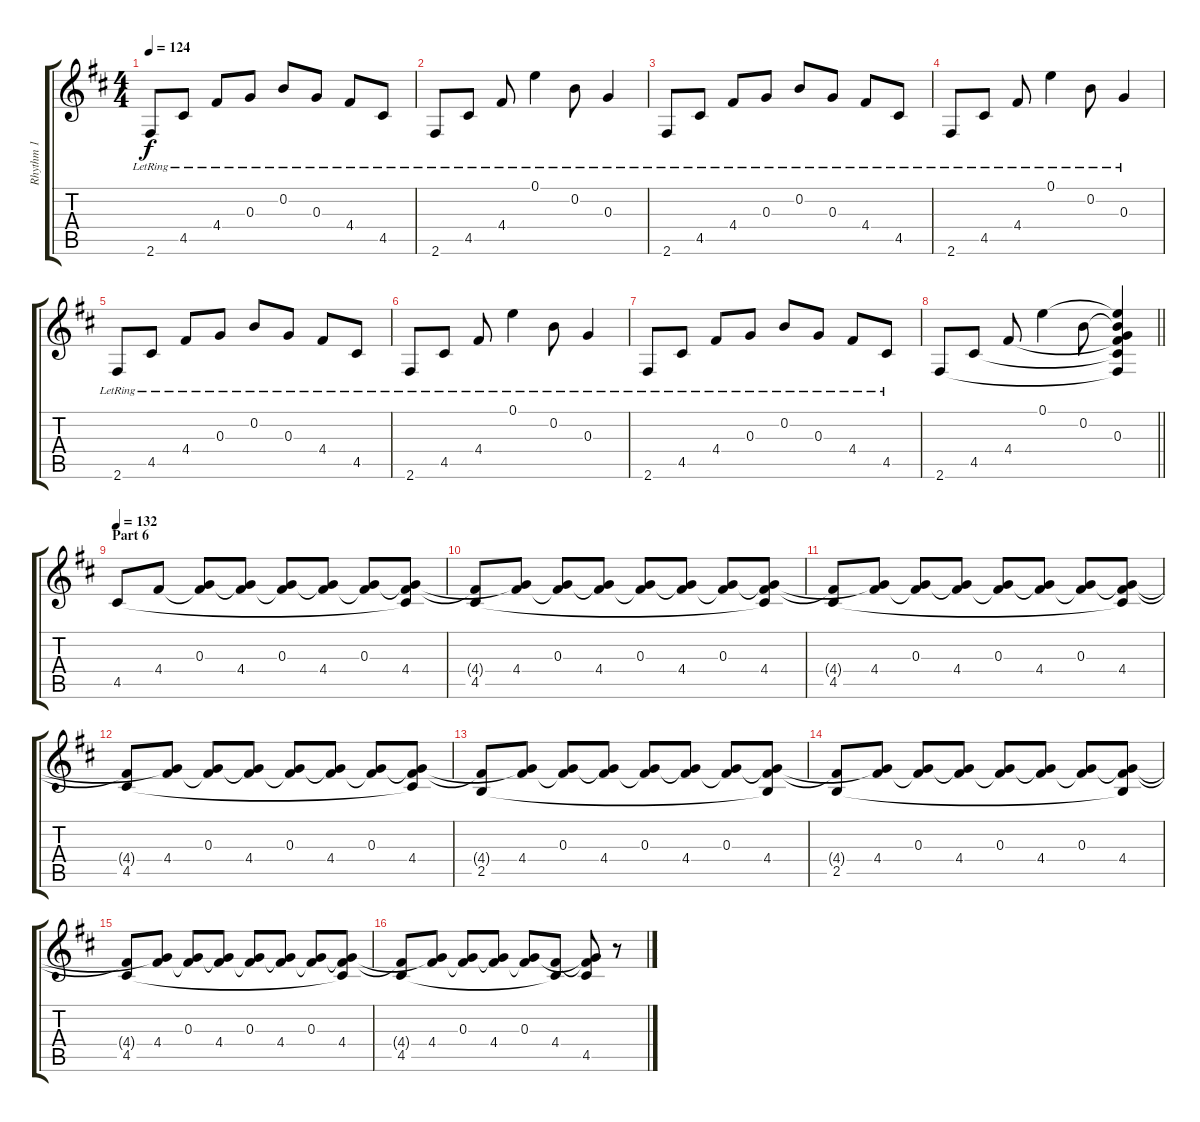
\track ("Rhythm 1" "Rhythm 1") {instrument electricguitarjazz}
\staff {score tabs}
\tuning (E4 B3 G3 D3 A2 E2) {hide}
\ts (4 4)
\tempo 124
\clef g2
\ks bminor
2.6{lr}.8{dy f} 4.5{lr}.8 4.4{lr}.8 0.3{lr}.8 0.2{lr}.8 0.3{lr}.8 4.4{lr}.8 4.5{lr}.8 |
2.6{lr}.8 4.5{lr}.8 4.4{lr}.8 0.1{lr}.4 0.2{lr}.8 0.3{lr}.4 |
2.6{lr}.8 4.5{lr}.8 4.4{lr}.8 0.3{lr}.8 0.2{lr}.8 0.3{lr}.8 4.4{lr}.8 4.5{lr}.8 |
2.6{lr}.8 4.5{lr}.8 4.4{lr}.8 0.1{lr}.4 0.2{lr}.8 0.3{lr}.4 |
2.6{lr}.8 4.5{lr}.8 4.4{lr}.8 0.3{lr}.8 0.2{lr}.8 0.3{lr}.8 4.4{lr}.8 4.5{lr}.8 |
2.6{lr}.8 4.5{lr}.8 4.4{lr}.8 0.1{lr}.4 0.2{lr}.8 0.3{lr}.4 |
2.6{lr}.8 4.5{lr}.8 4.4{lr}.8 0.3{lr}.8 0.2{lr}.8 0.3{lr}.8 4.4{lr}.8 4.5{lr}.8 |
\barLineRight lightlight
2.6.8 4.5.8 4.4.8 0.1.4 0.2.8 (0.1{t} 0.2{t} 0.3 4.4{t} 4.5{t} 2.6{t}).4 |
\section ("" "Part 6")
\tempo 132
4.5.8{volume 11 instrument overdrivenguitar} 4.4.8 (0.3 4.4{t}).8 (0.3{t} 4.4).8 (0.3 4.4{t}).8 (0.3{t} 4.4).8 (0.3 4.4{t}).8 (0.3{t} 4.4 4.5{t}).8 |
(4.4{t} 4.5).8 (0.3{t} 4.4).8 (0.3 4.4{t}).8 (0.3{t} 4.4).8 (0.3 4.4{t}).8 (0.3{t} 4.4).8 (0.3 4.4{t}).8 (0.3{t} 4.4 4.5{t}).8 |
(4.4{t} 4.5).8 (0.3{t} 4.4).8 (0.3 4.4{t}).8 (0.3{t} 4.4).8 (0.3 4.4{t}).8 (0.3{t} 4.4).8 (0.3 4.4{t}).8 (0.3{t} 4.4 4.5{t}).8 |
(4.4{t} 4.5).8 (0.3{t} 4.4).8 (0.3 4.4{t}).8 (0.3{t} 4.4).8 (0.3 4.4{t}).8 (0.3{t} 4.4).8 (0.3 4.4{t}).8 (0.3{t} 4.4 4.5{t}).8 |
(4.4{t} 2.5).8 (0.3{t} 4.4).8 (0.3 4.4{t}).8 (0.3{t} 4.4).8 (0.3 4.4{t}).8 (0.3{t} 4.4).8 (0.3 4.4{t}).8 (0.3{t} 4.4 2.5{t}).8 |
(4.4{t} 2.5).8 (0.3{t} 4.4).8 (0.3 4.4{t}).8 (0.3{t} 4.4).8 (0.3 4.4{t}).8 (0.3{t} 4.4).8 (0.3 4.4{t}).8 (0.3{t} 4.4 2.5{t}).8 |
(4.4{t} 4.5).8 (0.3{t} 4.4).8 (0.3 4.4{t}).8 (0.3{t} 4.4).8 (0.3 4.4{t}).8 (0.3{t} 4.4).8 (0.3 4.4{t}).8 (0.3{t} 4.4 4.5{t}).8 |
(4.4{t} 4.5).8 (0.3{t} 4.4).8 (0.3 4.4{t}).8 (0.3{t} 4.4).8 (0.3 4.4{t}).8 (4.4 4.5{t}).8 (0.3{t} 4.4{t} 4.5).8 r.8
